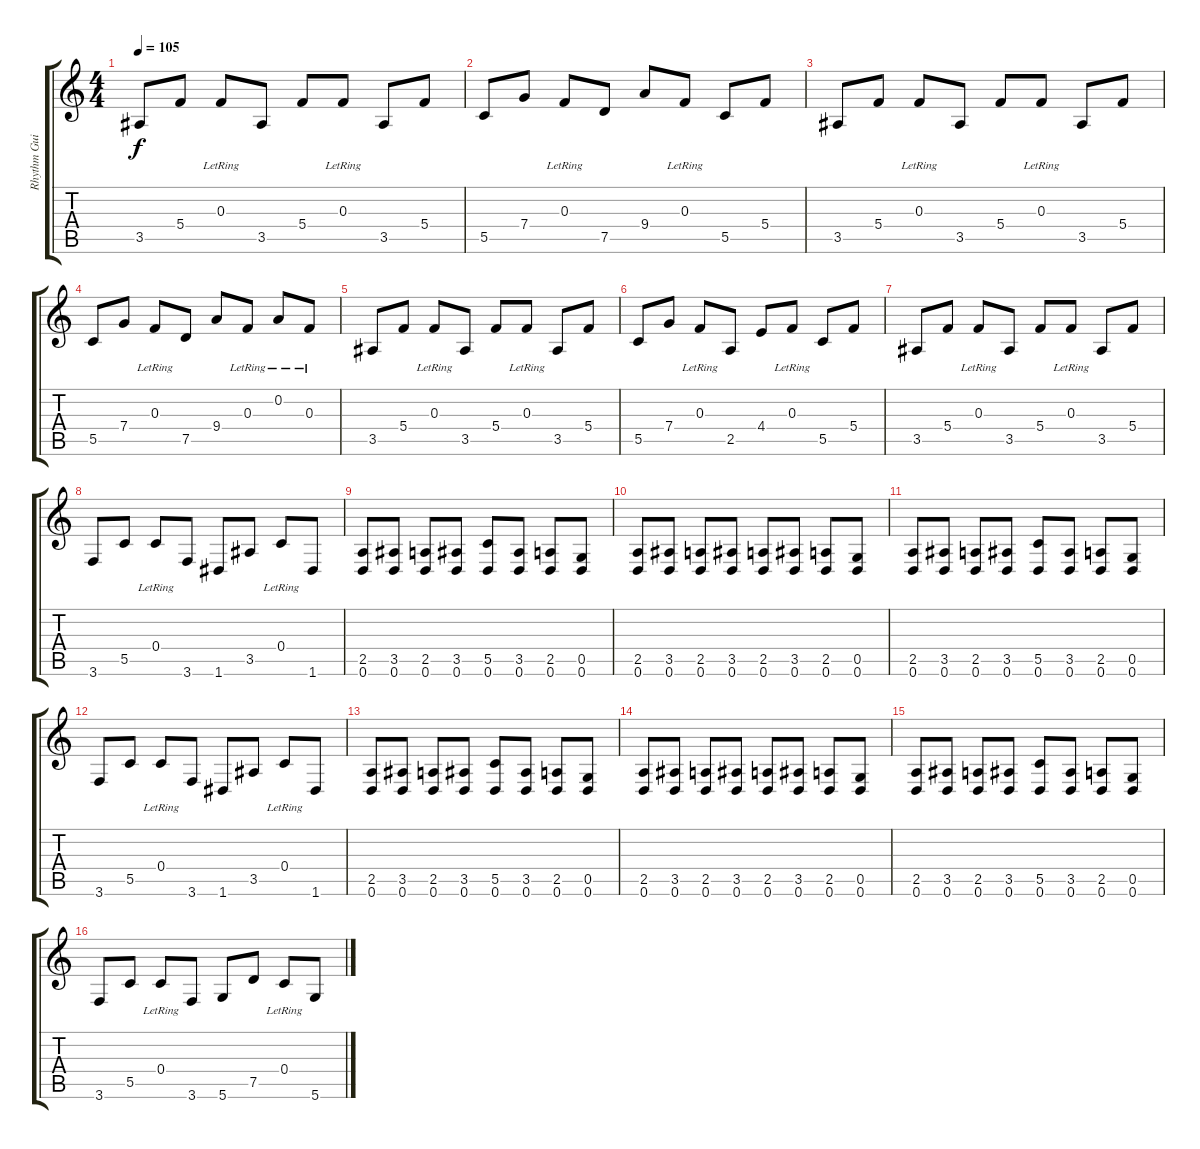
\track ("Rhythm Guitar" "Rhythm Gui") {instrument electricguitarmuted}
\staff {score tabs}
\tuning (D4 A3 F3 C3 G2 D2) {hide}
\ts (4 4)
\tempo 105
\clef g2
\ks c
3.5.8{dy f} 5.4.8 0.3{lr}.8 3.5.8 5.4.8 0.3{lr}.8 3.5.8 5.4.8 |
5.5.8 7.4.8 0.3{lr}.8 7.5.8 9.4.8 0.3{lr}.8 5.5.8 5.4.8 |
3.5.8 5.4.8 0.3{lr}.8 3.5.8 5.4.8 0.3{lr}.8 3.5.8 5.4.8 |
5.5.8 7.4.8 0.3{lr}.8 7.5.8 9.4.8 0.3{lr}.8 0.2{lr}.8 0.3{lr}.8 |
3.5.8 5.4.8 0.3{lr}.8 3.5.8 5.4.8 0.3{lr}.8 3.5.8 5.4.8 |
5.5.8 7.4.8 0.3{lr}.8 2.5.8 4.4.8 0.3{lr}.8 5.5.8 5.4.8 |
3.5.8 5.4.8 0.3{lr}.8 3.5.8 5.4.8 0.3{lr}.8 3.5.8 5.4.8 |
3.6.8 5.5.8 0.4{lr}.8 3.6.8 1.6.8 3.5.8 0.4{lr}.8 1.6.8 |
(2.5 0.6).8 (3.5 0.6).8 (2.5 0.6).8 (3.5 0.6).8 (5.5 0.6).8 (3.5 0.6).8 (2.5 0.6).8 (0.5 0.6).8 |
(2.5 0.6).8 (3.5 0.6).8 (2.5 0.6).8 (3.5 0.6).8 (2.5 0.6).8 (3.5 0.6).8 (2.5 0.6).8 (0.5 0.6).8 |
(2.5 0.6).8 (3.5 0.6).8 (2.5 0.6).8 (3.5 0.6).8 (5.5 0.6).8 (3.5 0.6).8 (2.5 0.6).8 (0.5 0.6).8 |
3.6.8 5.5.8 0.4{lr}.8 3.6.8 1.6.8 3.5.8 0.4{lr}.8 1.6.8 |
(2.5 0.6).8 (3.5 0.6).8 (2.5 0.6).8 (3.5 0.6).8 (5.5 0.6).8 (3.5 0.6).8 (2.5 0.6).8 (0.5 0.6).8 |
(2.5 0.6).8 (3.5 0.6).8 (2.5 0.6).8 (3.5 0.6).8 (2.5 0.6).8 (3.5 0.6).8 (2.5 0.6).8 (0.5 0.6).8 |
(2.5 0.6).8 (3.5 0.6).8 (2.5 0.6).8 (3.5 0.6).8 (5.5 0.6).8 (3.5 0.6).8 (2.5 0.6).8 (0.5 0.6).8 |
3.6.8 5.5.8 0.4{lr}.8 3.6.8 5.6.8 7.5.8 0.4{lr}.8 5.6.8
